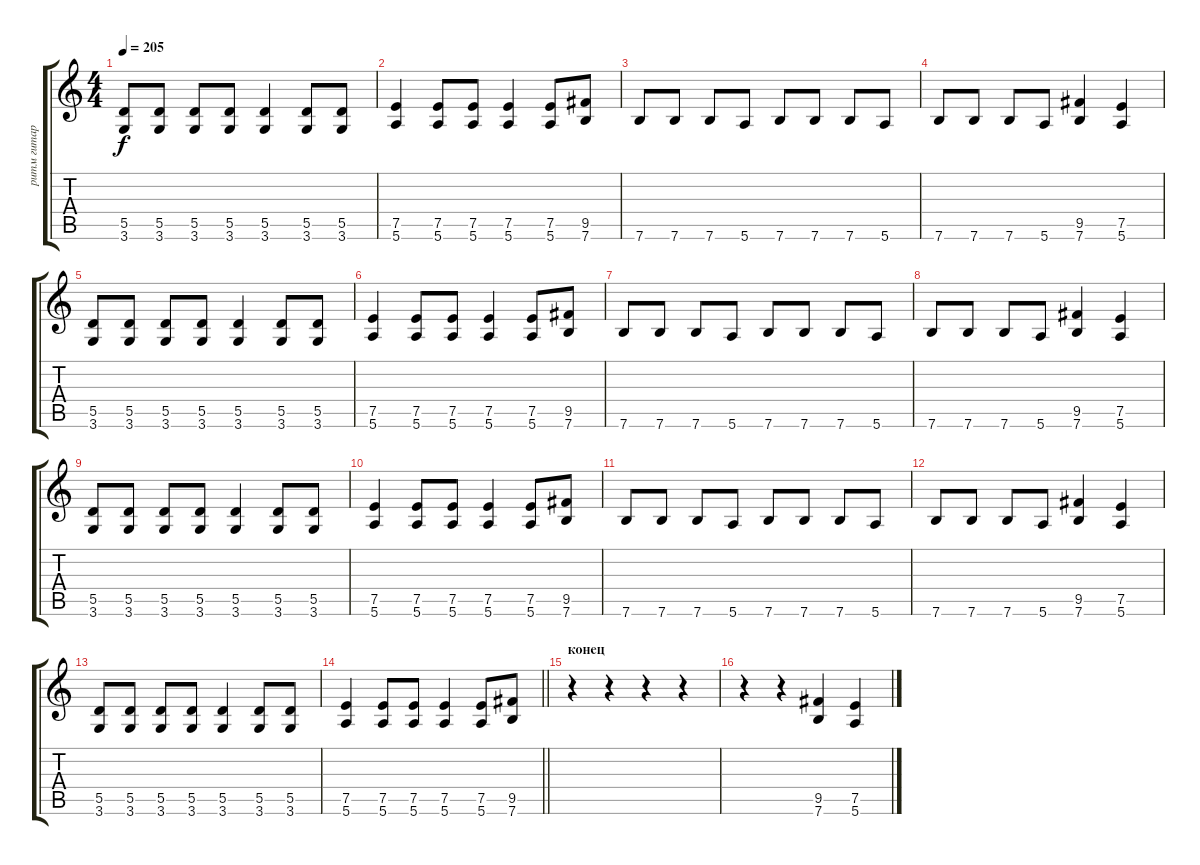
\track ("ритм гитара" "ритм гитар") {instrument overdrivenguitar}
\staff {score tabs}
\tuning (E4 B3 G3 D3 A2 E2) {hide}
\ts (4 4)
\tempo 205
\clef g2
\ks c
(5.5 3.6).8{dy f} (5.5 3.6).8 (5.5 3.6).8 (5.5 3.6).8 (5.5 3.6).4 (5.5 3.6).8 (5.5 3.6).8 |
(7.5 5.6).4 (7.5 5.6).8 (7.5 5.6).8 (7.5 5.6).4 (7.5 5.6).8 (9.5 7.6).8 |
7.6.8 7.6.8 7.6.8 5.6.8 7.6.8 7.6.8 7.6.8 5.6.8 |
7.6.8 7.6.8 7.6.8 5.6.8 (9.5 7.6).4 (7.5 5.6).4 |
(5.5 3.6).8 (5.5 3.6).8 (5.5 3.6).8 (5.5 3.6).8 (5.5 3.6).4 (5.5 3.6).8 (5.5 3.6).8 |
(7.5 5.6).4 (7.5 5.6).8 (7.5 5.6).8 (7.5 5.6).4 (7.5 5.6).8 (9.5 7.6).8 |
7.6.8 7.6.8 7.6.8 5.6.8 7.6.8 7.6.8 7.6.8 5.6.8 |
7.6.8 7.6.8 7.6.8 5.6.8 (9.5 7.6).4 (7.5 5.6).4 |
(5.5 3.6).8 (5.5 3.6).8 (5.5 3.6).8 (5.5 3.6).8 (5.5 3.6).4 (5.5 3.6).8 (5.5 3.6).8 |
(7.5 5.6).4 (7.5 5.6).8 (7.5 5.6).8 (7.5 5.6).4 (7.5 5.6).8 (9.5 7.6).8 |
7.6.8 7.6.8 7.6.8 5.6.8 7.6.8 7.6.8 7.6.8 5.6.8 |
7.6.8 7.6.8 7.6.8 5.6.8 (9.5 7.6).4 (7.5 5.6).4 |
(5.5 3.6).8 (5.5 3.6).8 (5.5 3.6).8 (5.5 3.6).8 (5.5 3.6).4 (5.5 3.6).8 (5.5 3.6).8 |
\barLineRight lightlight
(7.5 5.6).4 (7.5 5.6).8 (7.5 5.6).8 (7.5 5.6).4 (7.5 5.6).8 (9.5 7.6).8 |
\section ("" "конец")
r.4 r.4 r.4 r.4 |
r.4 r.4 (9.5 7.6).4 (7.5 5.6).4
